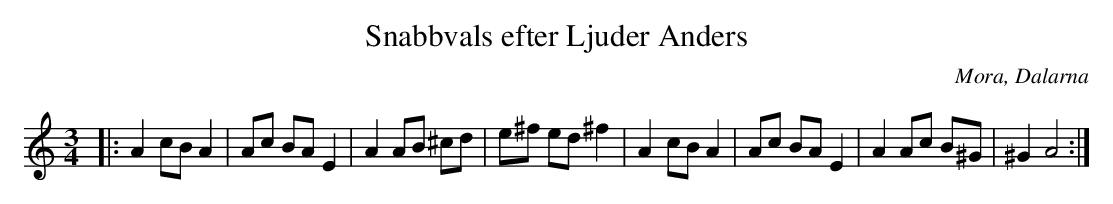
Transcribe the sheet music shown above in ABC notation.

X:1
T:Snabbvals efter Ljuder Anders
O:Mora, Dalarna
M:3/4
L:1/8
K:Am
|: A2 cB A2 | Ac BA E2 | A2 AB ^cd | e^f ed ^f2 | A2 cB A2 | Ac BA E2 | A2 Ac B^G | ^G2 A4 :|
